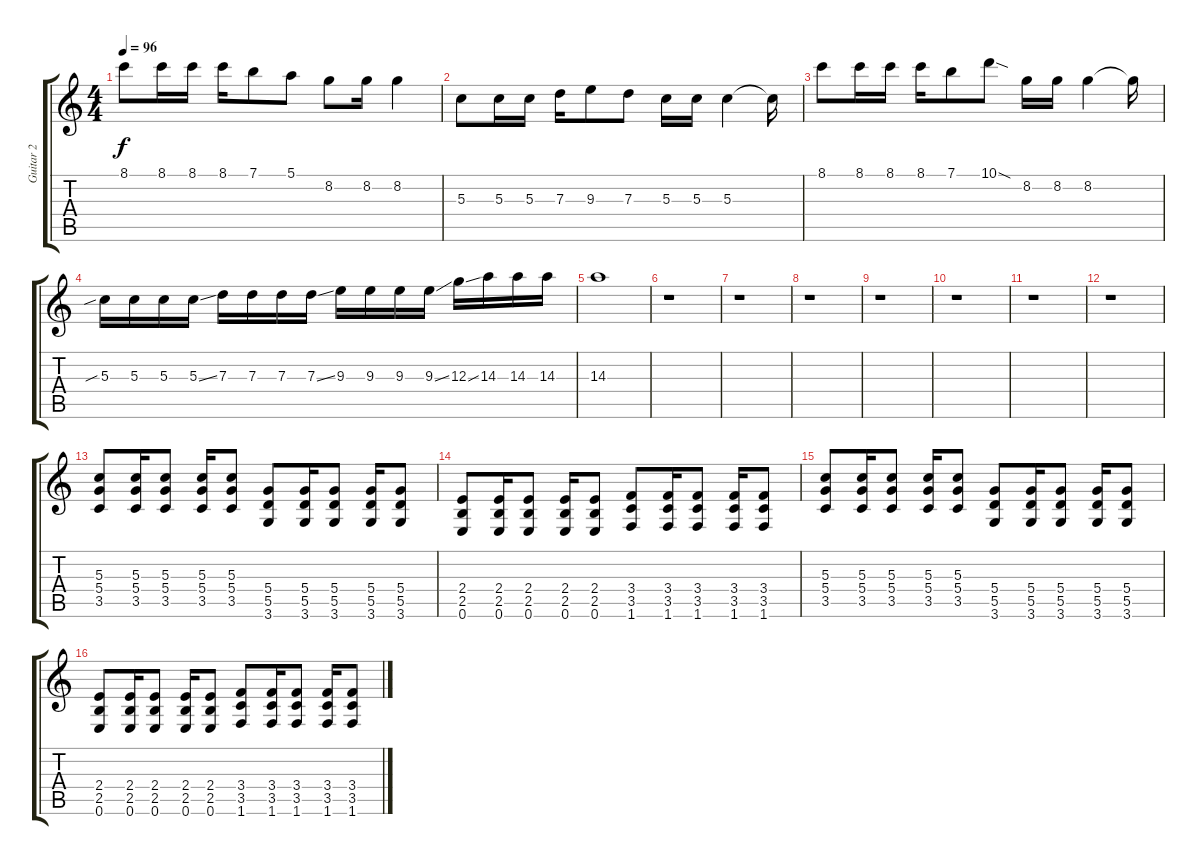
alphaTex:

\track ("Guitar 2" "Guitar 2") {instrument distortionguitar}
\staff {score tabs}
\tuning (E4 B3 G3 D3 A2 E2) {hide}
\ts (4 4)
\tempo 96
\clef g2
\ks c
8.1.8{dy f volume 15 instrument overdrivenguitar} 8.1.16 8.1.16 8.1.16 7.1.8 5.1.8 8.2.8 8.2.16 8.2.4 |
5.3.8 5.3.16 5.3.16 7.3.16 9.3.8 7.3.8 5.3.16 5.3.16 5.3.4 5.3{t}.16 |
8.1.8 8.1.16 8.1.16 8.1.16 7.1.8 10.1{sod}.8 8.2.16 8.2.16 8.2.4 8.2{t}.16 |
5.3{sib}.16 5.3.16 5.3.16 5.3{ss}.16 7.3.16 7.3.16 7.3.16 7.3{ss}.16 9.3.16 9.3.16 9.3.16 9.3{ss}.16 12.3{ss}.16 14.3.16 14.3.16 14.3.16 |
14.3.1{volume 4} |
r.1 |
r.1 |
r.1 |
r.1 |
r.1 |
r.1 |
r.1 |
(5.3 5.4 3.5).8{volume 11 instrument distortionguitar} (5.3 5.4 3.5).16 (5.3 5.4 3.5).8 (5.3 5.4 3.5).16 (5.3 5.4 3.5).8 (5.4 5.5 3.6).8 (5.4 5.5 3.6).16 (5.4 5.5 3.6).8 (5.4 5.5 3.6).16 (5.4 5.5 3.6).8 |
(2.4 2.5 0.6).8 (2.4 2.5 0.6).16 (2.4 2.5 0.6).8 (2.4 2.5 0.6).16 (2.4 2.5 0.6).8 (3.4 3.5 1.6).8 (3.4 3.5 1.6).16 (3.4 3.5 1.6).8 (3.4 3.5 1.6).16 (3.4 3.5 1.6).8 |
(5.3 5.4 3.5).8 (5.3 5.4 3.5).16 (5.3 5.4 3.5).8 (5.3 5.4 3.5).16 (5.3 5.4 3.5).8 (5.4 5.5 3.6).8 (5.4 5.5 3.6).16 (5.4 5.5 3.6).8 (5.4 5.5 3.6).16 (5.4 5.5 3.6).8 |
(2.4 2.5 0.6).8 (2.4 2.5 0.6).16 (2.4 2.5 0.6).8 (2.4 2.5 0.6).16 (2.4 2.5 0.6).8 (3.4 3.5 1.6).8 (3.4 3.5 1.6).16 (3.4 3.5 1.6).8 (3.4 3.5 1.6).16 (3.4 3.5 1.6).8
